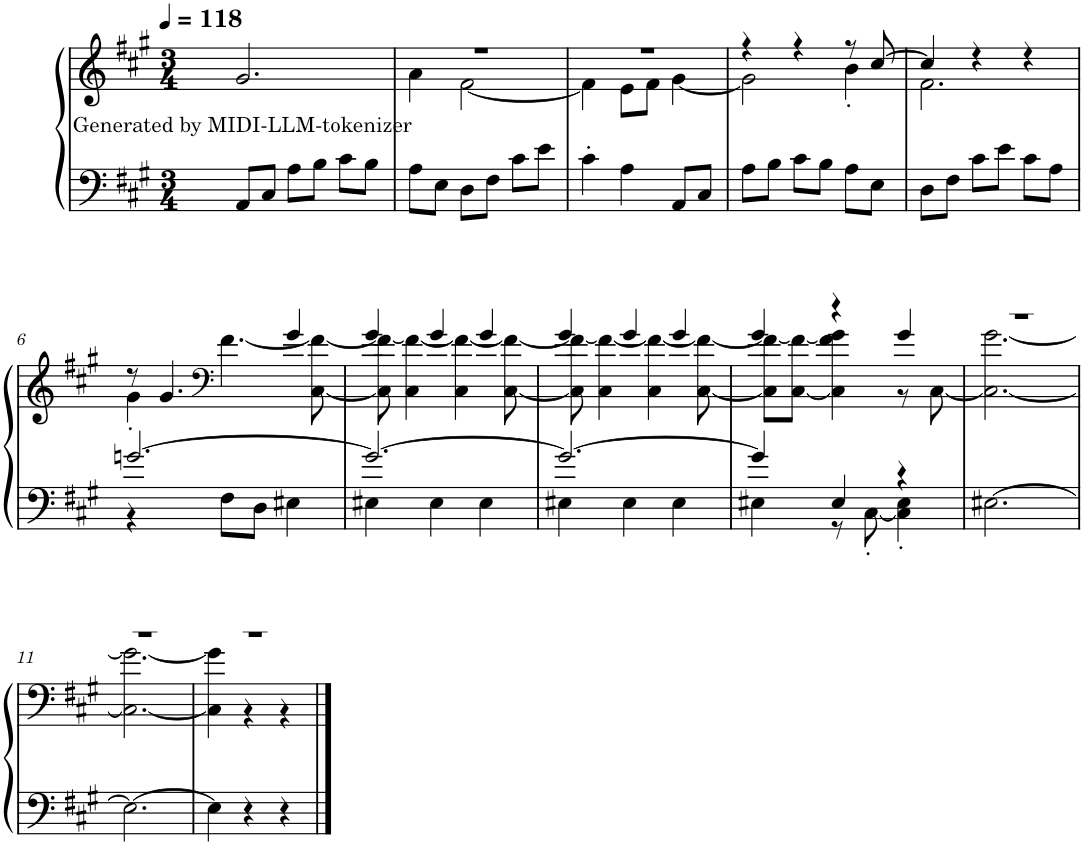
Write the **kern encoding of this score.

**kern	**kern	**text
*part1	*part1	*part1
*staff2	*staff1	*staff1
*I"Piano	*	*
*I'Pno.	*	*
*clefF4	*clefG2	*
*k[f#c#g#]	*k[f#c#g#]	*
*M3/4	*M3/4	*
*MM118	*MM118	*
=1	=1	=1
!	!	!LO:LY:b
8AA/L	2.g#/	Generated by MIDI-LLM-tokenizer
8C#/J	.	.
8A\L	.	.
8B\J	.	.
8c#\L	.	.
8B\J	.	.
=2	=2	=2
*	*^	*
8A\L	2.r	4a\	.
8E\J	.	.	.
8D\L	.	[2f#\	.
8F#\J	.	.	.
8c#\L	.	.	.
8e\J	.	.	.
=3	=3	=3	=3
4c#'\	2.r	4f#\]	.
4A\	.	8e\L	.
.	.	8f#\J	.
8AA/L	.	[4g#\	.
8C#/J	.	.	.
=4	=4	=4	=4
8A\L	4r	2g#\]	.
8B\J	.	.	.
8c#\L	4r	.	.
8B\J	.	.	.
8A\L	8r	4b'\	.
8E\J	[8cc#/	.	.
=5	=5	=5	=5
8D\L	4cc#/]	2.f#\	.
8F#\J	.	.	.
8c#\L	4r	.	.
8e\J	.	.	.
8c#\L	4r	.	.
8A\J	.	.	.
!!LO:LB:g=z	!!
=6	=6	=6	=6
*^	*	*	*
[2.gn/	4r	8r	4g#'\	.
.	.	4.g#/	.	.
*	*	*clefF4	*	*
.	8F#\L	.	[4.f#\	.
.	8D\J	.	.	.
.	4E#X\	4g#/	.	.
.	.	.	[8C#\ 8f#\_	.
=7	=7	=7	=7	=7
2.g/_	4E#X\	4g#/	8C#\] 8f#\_	.
.	.	.	4C#\ 4f#\_	.
.	4E#\	4g#/	.	.
.	.	.	4C#\ 4f#\_	.
.	4E#\	4g#/	.	.
.	.	.	[8C#\ 8f#\_	.
=8	=8	=8	=8	=8
2.g/_	4E#X\	4g#/	8C#\] 8f#\_	.
.	.	.	4C#\ 4f#\_	.
.	4E#\	4g#/	.	.
.	.	.	4C#\ 4f#\_	.
.	4E#\	4g#/	.	.
.	.	.	[8C#\ 8f#\_	.
=9	=9	=9	=9	=9
4g/]	4E#X\	4g#/	8C#\] 8f#\_L	.
.	.	.	[8C#\ 8f#\_J	.
4E#/	8r	4r	4C#\] 4f#\] 4g#\	.
.	[8C#'\	.	.	.
4r	4C#\]' 4E#\'	4g#/	8r	.
.	.	.	[8C#\	.
*v	*v	*	*	*
=10	=10	=10	=10
[2.E#X\	2.r	2.C#\_ [2.g#\	.
!!LO:LB:g=z	!!
=11	=11	=11	=11
2.E#\_	2.r	2.C#\_ 2.g#\_	.
=12	=12	=12	=12
4E#\]	2.r	4C#\] 4g#\]	.
4r	.	4r	.
4r	.	4r	.
*	*v	*v	*
==	==	==
*-	*-	*-
